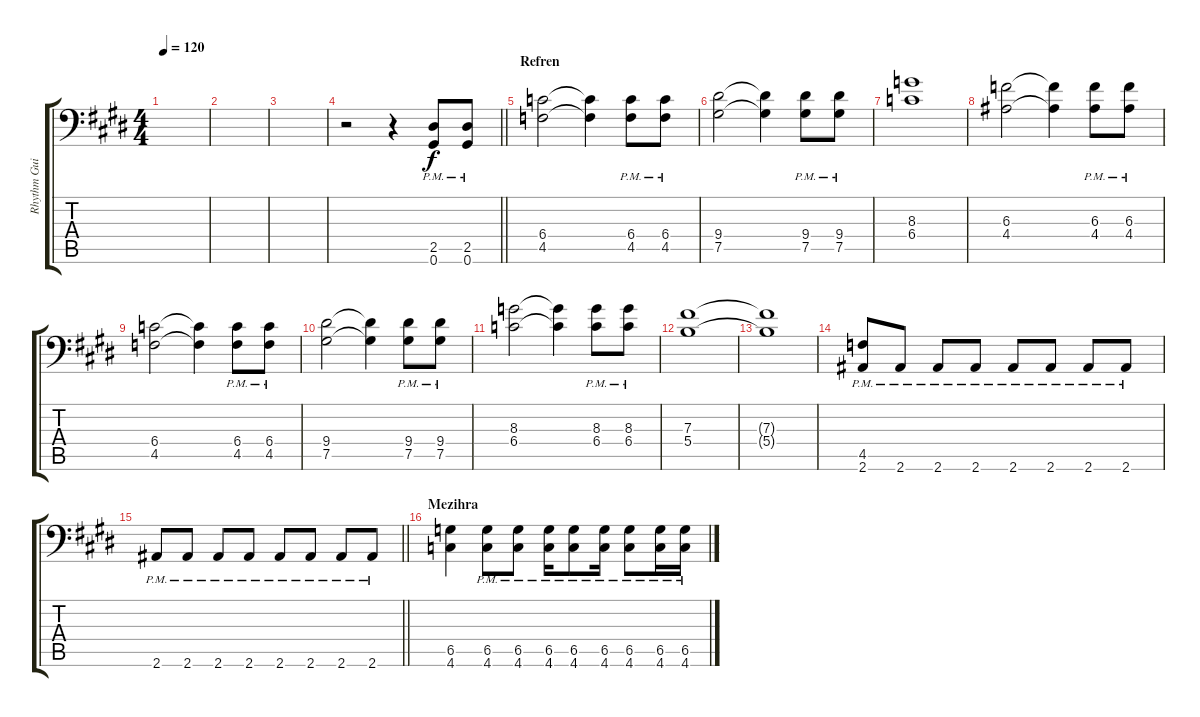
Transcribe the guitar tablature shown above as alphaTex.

\track ("Rhythm Guitar 2" "Rhythm Gui") {instrument distortionguitar}
\staff {score tabs}
\tuning (Ab3 E3 B2 Gb2 Db2 Ab1) {hide}
\ts (4 4)
\tempo 120
\clef f4
\ks e
|
\ks c#minor
|
\ks e
|
\barLineRight lightlight
\ks c#minor
r.2 r.4 (2.5{pm} 0.6{pm}).8 (2.5{pm} 0.6{pm}).8 |
\section ("" "Refren")
\ks e
(6.4 4.5).2 (6.4{t} 4.5{t}).4 (6.4{pm} 4.5{pm}).8 (6.4{pm} 4.5{pm}).8 |
\ks c#minor
(9.4 7.5).2 (9.4{t} 7.5{t}).4 (9.4{pm} 7.5{pm}).8 (9.4{pm} 7.5{pm}).8 |
\ks e
(8.3 6.4).1 |
\ks c#minor
(6.3 4.4).2 (6.3{t} 4.4{t}).4 (6.3{pm} 4.4{pm}).8 (6.3{pm} 4.4{pm}).8 |
\ks e
(6.4 4.5).2 (6.4{t} 4.5{t}).4 (6.4{pm} 4.5{pm}).8 (6.4{pm} 4.5{pm}).8 |
\ks c#minor
(9.4 7.5).2 (9.4{t} 7.5{t}).4 (9.4{pm} 7.5{pm}).8 (9.4{pm} 7.5{pm}).8 |
\ks e
(8.3 6.4).2 (8.3{t} 6.4{t}).4 (8.3{pm} 6.4{pm}).8 (8.3{pm} 6.4{pm}).8 |
\ks c#minor
(7.3 5.4).1 |
(7.3{t} 5.4{t}).1 |
(4.5{pm} 2.6{pm}).8 2.6{pm}.8 2.6{pm}.8 2.6{pm}.8 2.6{pm}.8 2.6{pm}.8 2.6{pm}.8 2.6{pm}.8 |
\barLineRight lightlight
2.6{pm}.8 2.6{pm}.8 2.6{pm}.8 2.6{pm}.8 2.6{pm}.8 2.6{pm}.8 2.6{pm}.8 2.6{pm}.8 |
\section ("" "Mezihra")
\ks e
(6.5 4.6).4 (6.5{pm} 4.6{pm}).8 (6.5{pm} 4.6{pm}).8 (6.5{pm} 4.6{pm}).16 (6.5{pm} 4.6{pm}).8 (6.5{pm} 4.6{pm}).16 (6.5{pm} 4.6{pm}).8 (6.5{pm} 4.6{pm}).16 (6.5{pm} 4.6{pm}).16
